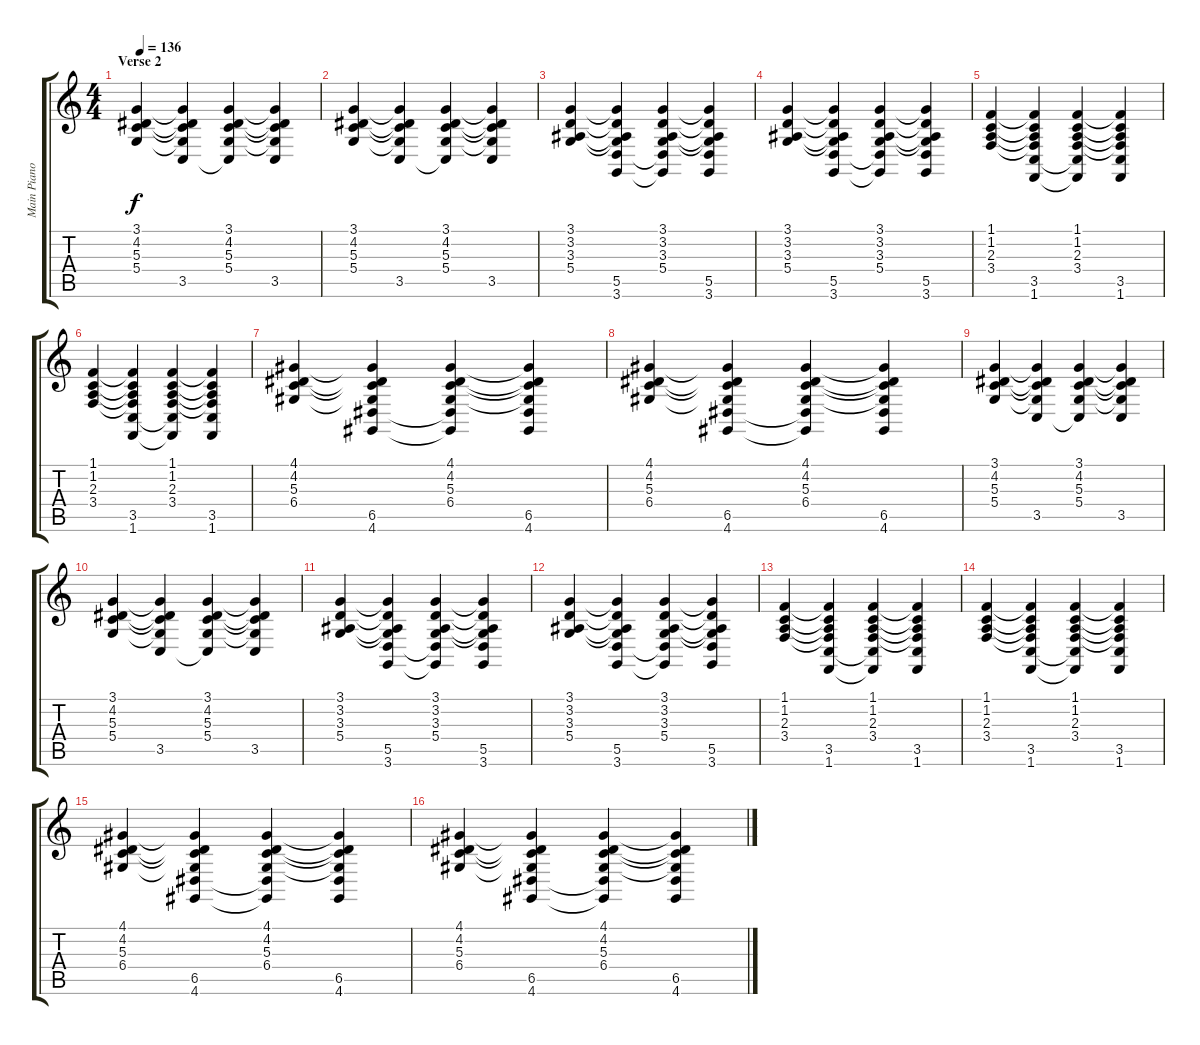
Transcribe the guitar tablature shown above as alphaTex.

\track ("Main Piano" "Main Piano") {instrument brightacousticpiano}
\staff {score tabs}
\tuning (E4 B3 G3 D3 A2 E2) {hide}
\ts (4 4)
\section ("" "Verse 2")
\tempo 136
\clef g2
\ks c
(3.1 4.2 5.3 5.4).4{dy f} (3.1{t} 4.2{t} 5.3{t} 5.4{t} 3.5).4 (3.1 4.2 5.3 5.4 3.5{t}).4 (3.1{t} 4.2{t} 5.3{t} 5.4{t} 3.5).4 |
(3.1 4.2 5.3 5.4).4 (3.1{t} 4.2{t} 5.3{t} 5.4{t} 3.5).4 (3.1 4.2 5.3 5.4 3.5{t}).4 (3.1{t} 4.2{t} 5.3{t} 5.4{t} 3.5).4 |
(3.1 3.2 3.3 5.4).4 (3.1{t} 3.2{t} 3.3{t} 5.4{t} 5.5 3.6).4 (3.1 3.2 3.3 5.4 5.5{t} 3.6{t}).4 (3.1{t} 3.2{t} 3.3{t} 5.4{t} 5.5 3.6).4 |
(3.1 3.2 3.3 5.4).4 (3.1{t} 3.2{t} 3.3{t} 5.4{t} 5.5 3.6).4 (3.1 3.2 3.3 5.4 5.5{t} 3.6{t}).4 (3.1{t} 3.2{t} 3.3{t} 5.4{t} 5.5 3.6).4 |
(1.1 1.2 2.3 3.4).4 (1.1{t} 1.2{t} 2.3{t} 3.4{t} 3.5 1.6).4 (1.1 1.2 2.3 3.4 3.5{t} 1.6{t}).4 (1.1{t} 1.2{t} 2.3{t} 3.4{t} 3.5 1.6).4 |
(1.1 1.2 2.3 3.4).4 (1.1{t} 1.2{t} 2.3{t} 3.4{t} 3.5 1.6).4 (1.1 1.2 2.3 3.4 3.5{t} 1.6{t}).4 (1.1{t} 1.2{t} 2.3{t} 3.4{t} 3.5 1.6).4 |
(4.1 4.2 5.3 6.4).4 (4.1{t} 4.2{t} 5.3{t} 6.4{t} 6.5 4.6).4 (4.1 4.2 5.3 6.4 6.5{t} 4.6{t}).4 (4.1{t} 4.2{t} 5.3{t} 6.4{t} 6.5 4.6).4 |
(4.1 4.2 5.3 6.4).4 (4.1{t} 4.2{t} 5.3{t} 6.4{t} 6.5 4.6).4 (4.1 4.2 5.3 6.4 6.5{t} 4.6{t}).4 (4.1{t} 4.2{t} 5.3{t} 6.4{t} 6.5 4.6).4 |
(3.1 4.2 5.3 5.4).4 (3.1{t} 4.2{t} 5.3{t} 5.4{t} 3.5).4 (3.1 4.2 5.3 5.4 3.5{t}).4 (3.1{t} 4.2{t} 5.3{t} 5.4{t} 3.5).4 |
(3.1 4.2 5.3 5.4).4 (3.1{t} 4.2{t} 5.3{t} 5.4{t} 3.5).4 (3.1 4.2 5.3 5.4 3.5{t}).4 (3.1{t} 4.2{t} 5.3{t} 5.4{t} 3.5).4 |
(3.1 3.2 3.3 5.4).4 (3.1{t} 3.2{t} 3.3{t} 5.4{t} 5.5 3.6).4 (3.1 3.2 3.3 5.4 5.5{t} 3.6{t}).4 (3.1{t} 3.2{t} 3.3{t} 5.4{t} 5.5 3.6).4 |
(3.1 3.2 3.3 5.4).4 (3.1{t} 3.2{t} 3.3{t} 5.4{t} 5.5 3.6).4 (3.1 3.2 3.3 5.4 5.5{t} 3.6{t}).4 (3.1{t} 3.2{t} 3.3{t} 5.4{t} 5.5 3.6).4 |
(1.1 1.2 2.3 3.4).4 (1.1{t} 1.2{t} 2.3{t} 3.4{t} 3.5 1.6).4 (1.1 1.2 2.3 3.4 3.5{t} 1.6{t}).4 (1.1{t} 1.2{t} 2.3{t} 3.4{t} 3.5 1.6).4 |
(1.1 1.2 2.3 3.4).4 (1.1{t} 1.2{t} 2.3{t} 3.4{t} 3.5 1.6).4 (1.1 1.2 2.3 3.4 3.5{t} 1.6{t}).4 (1.1{t} 1.2{t} 2.3{t} 3.4{t} 3.5 1.6).4 |
(4.1 4.2 5.3 6.4).4 (4.1{t} 4.2{t} 5.3{t} 6.4{t} 6.5 4.6).4 (4.1 4.2 5.3 6.4 6.5{t} 4.6{t}).4 (4.1{t} 4.2{t} 5.3{t} 6.4{t} 6.5 4.6).4 |
(4.1 4.2 5.3 6.4).4 (4.1{t} 4.2{t} 5.3{t} 6.4{t} 6.5 4.6).4 (4.1 4.2 5.3 6.4 6.5{t} 4.6{t}).4 (4.1{t} 4.2{t} 5.3{t} 6.4{t} 6.5 4.6).4
